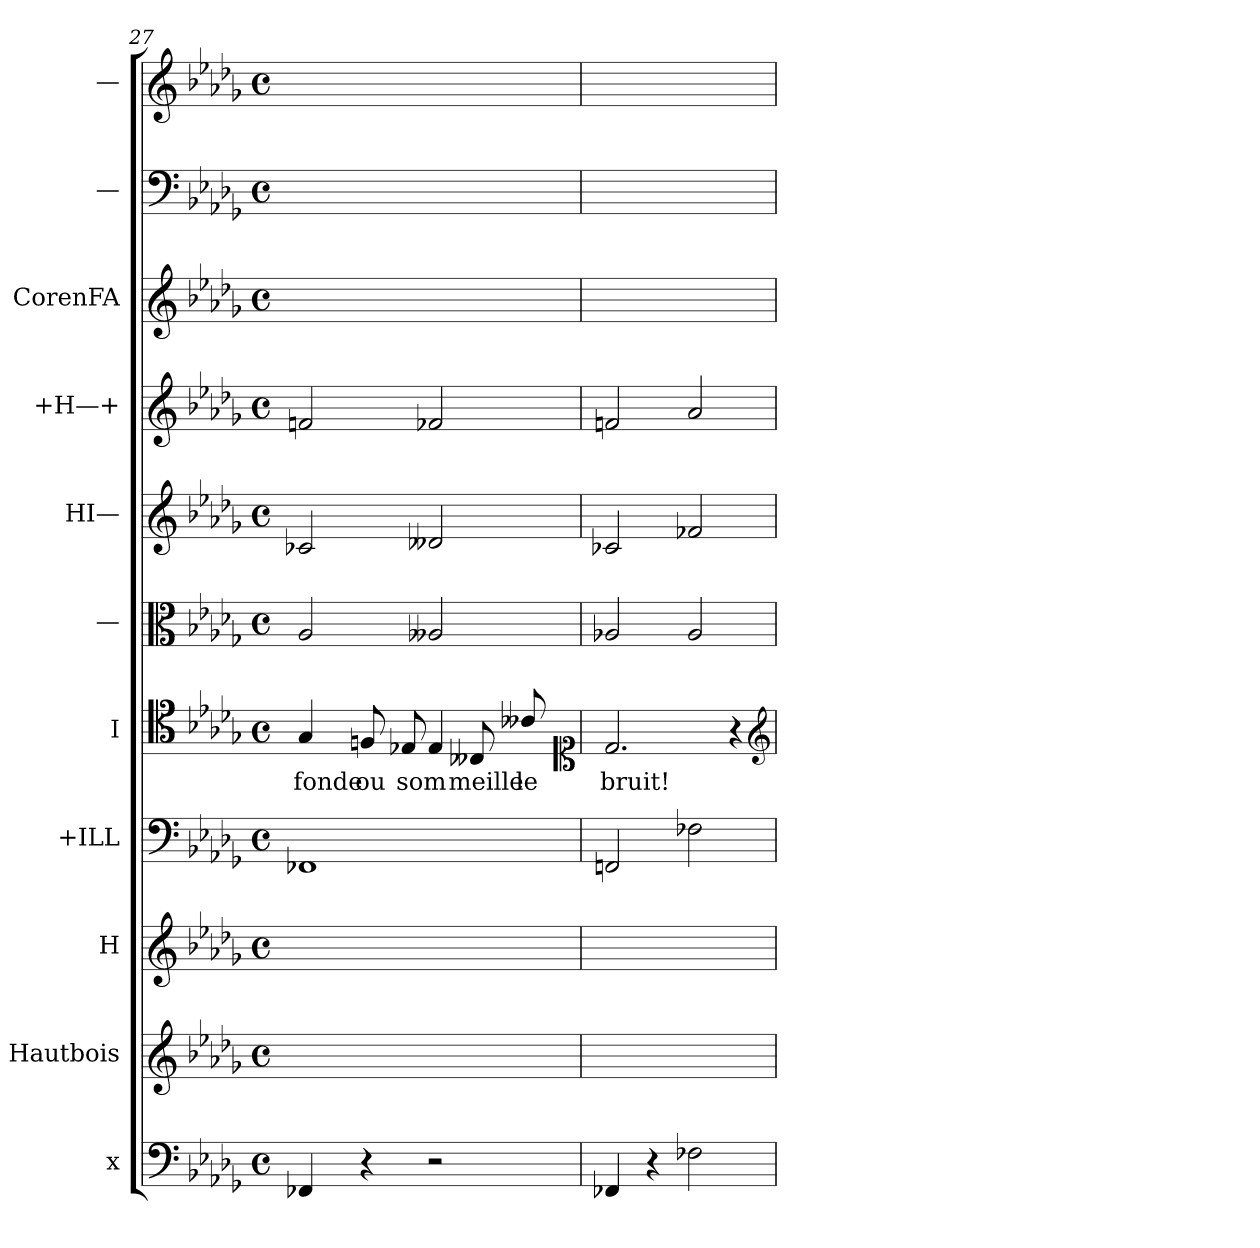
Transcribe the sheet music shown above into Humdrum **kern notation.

**kern	**kern	**kern	**kern	**kern	**text	**kern	**kern	**kern	**kern	**kern	**kern
*part11	*part10	*part9	*part8	*part7	*part7	*part6	*part5	*part4	*part3	*part2	*part1
*staff11	*staff10	*staff9	*staff8	*staff7	*staff7	*staff6	*staff5	*staff4	*staff3	*staff2	*staff1
*I"x	*I"Hautbois	*I"H	*I"+ILL	*I"I	*	*I"—	*I"HI—	*I"+H—+	*I"CorenFA	*I"—	*I"—
*clefF4	*clefG2	*clefG2	*clefF4	*clefC4	*	*clefC3	*clefG2	*clefG2	*clefG2	*clefF4	*clefG2
*k[b-e-a-d-g-]	*k[b-e-a-d-g-]	*k[b-e-a-d-g-]	*k[b-e-a-d-g-]	*k[b-e-a-d-g-]	*	*k[b-e-a-d-g-]	*k[b-e-a-d-g-]	*k[b-e-a-d-g-]	*k[b-e-a-d-g-]	*k[b-e-a-d-g-]	*k[b-e-a-d-g-]
*M4/4	*M4/4	*M4/4	*M4/4	*M4/4	*	*M4/4	*M4/4	*M4/4	*M4/4	*M4/4	*M4/4
*met(c)	*met(c)	*met(c)	*met(c)	*met(c)	*	*met(c)	*met(c)	*met(c)	*met(c)	*met(c)	*met(c)
=27	=27	=27	=27	=27	=27	=27	=27	=27	=27	=27	=27
4FF-Xi/	1ryy	1ryy	1FF-Xi/	4G-i/	fonde	2A-i/	2c-Xi/	2fni/	1ryy	1ryy	1ryy
4r	.	.	.	8Fni/	ou	.	.	.	.	.	.
.	.	.	.	8E-Xi/	som	.	.	.	.	.	.
2r	.	.	.	4E-i/	--	2A--Xi/	2d--Xi/	2f-Xi/	.	.	.
.	.	.	.	8C--Xi/	meille	.	.	.	.	.	.
.	.	.	.	8c--Xi/	le	.	.	.	.	.	.
8ryy	8ryy	8ryy	8ryy	8ryy	.	8ryy	8ryy	8ryy	8ryy	8ryy	8ryy
*	*	*	*	*clefC1	*	*	*	*	*	*	*
=28	=28	=28	=28	=28	=28	=28	=28	=28	=28	=28	=28
4FF-Xi/	1ryy	1ryy	2FFni/	2.d-i/	bruit!	2A-Xi/	2c-Xi/	2fni/	1ryy	1ryy	1ryy
4r	.	.	.	.	.	.	.	.	.	.	.
2F-Xi\	.	.	2F-Xi\	.	.	2A-i/	2f-Xi/	2a-i/	.	.	.
.	.	.	.	4r	.	.	.	.	.	.	.
*	*	*	*	*clefG2	*	*	*	*	*	*	*
=	=	=	=	=	=	=	=	=	=	=	=
*-	*-	*-	*-	*-	*-	*-	*-	*-	*-	*-	*-
